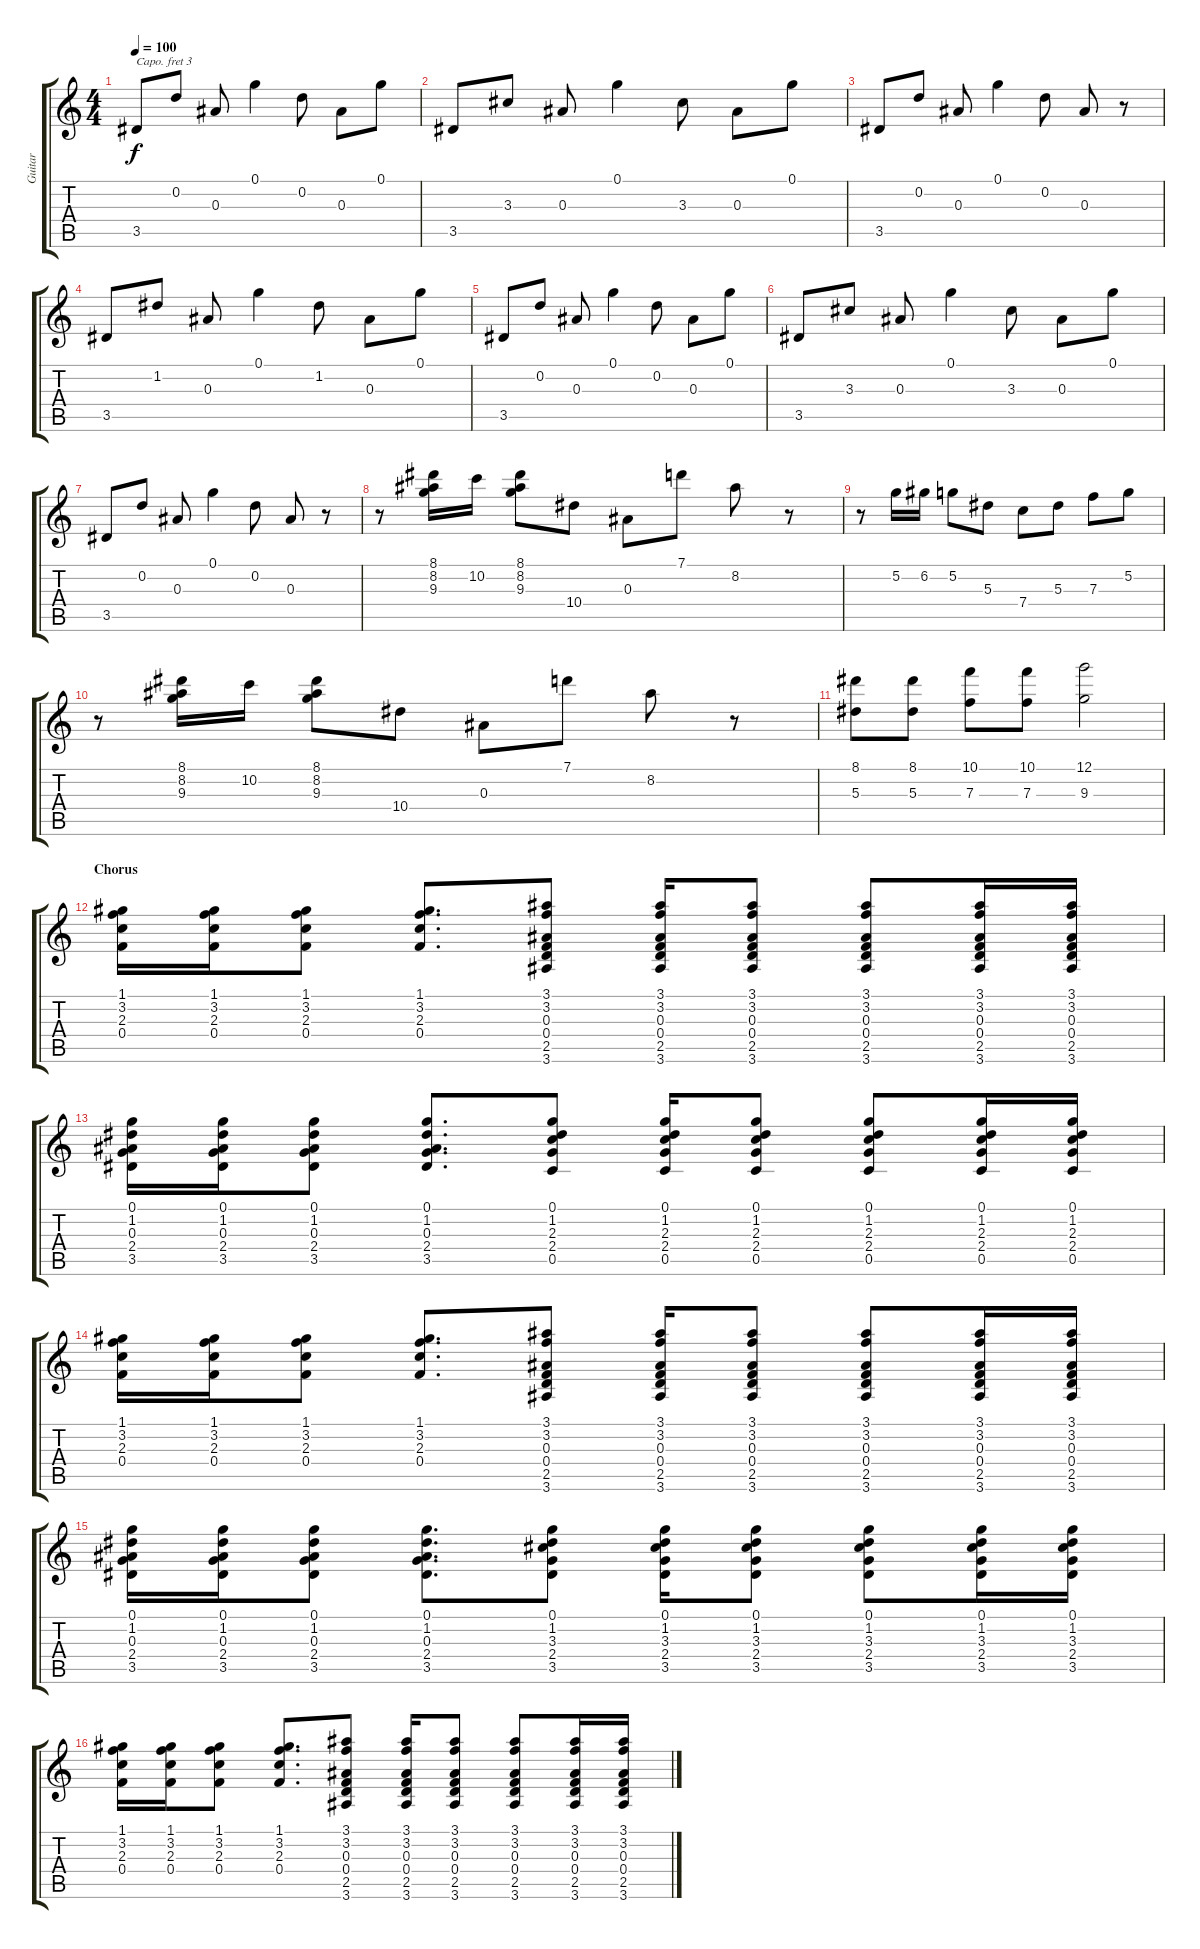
\track ("Guitar" "Guitar") {instrument electricguitarclean}
\staff {score tabs}
\capo 3
\tuning (E4 B3 G3 D3 A2 E2) {hide}
\ts (4 4)
\tempo 100
\clef g2
\ks c
3.5.8{dy f} 0.2.8 0.3.8 0.1.4 0.2.8 0.3.8 0.1.8 |
3.5.8 3.3.8 0.3.8 0.1.4 3.3.8 0.3.8 0.1.8 |
3.5.8 0.2.8 0.3.8 0.1.4 0.2.8 0.3.8 r.8 |
3.5.8 1.2.8 0.3.8 0.1.4 1.2.8 0.3.8 0.1.8 |
3.5.8 0.2.8 0.3.8 0.1.4 0.2.8 0.3.8 0.1.8 |
3.5.8 3.3.8 0.3.8 0.1.4 3.3.8 0.3.8 0.1.8 |
3.5.8 0.2.8 0.3.8 0.1.4 0.2.8 0.3.8 r.8 |
r.8 (8.1 8.2 9.3).16 10.2.16 (8.1 8.2 9.3).8 10.4.8 0.3.8 7.1.8 8.2.8 r.8 |
r.8 5.2.16 6.2.16 5.2.8 5.3.8 7.4.8 5.3.8 7.3.8 5.2.8 |
r.8 (8.1 8.2 9.3).16 10.2.16 (8.1 8.2 9.3).8 10.4.8 0.3.8 7.1.8 8.2.8 r.8 |
(8.1 5.3).8 (8.1 5.3).8 (10.1 7.3).8 (10.1 7.3).8 (12.1 9.3).2 |
\section ("" "Chorus")
(1.1 3.2 2.3 0.4).16 (1.1 3.2 2.3 0.4).16 (1.1 3.2 2.3 0.4).8 (1.1 3.2 2.3 0.4).8{d} (3.1 3.2 0.3 0.4 2.5 3.6).8 (3.1 3.2 0.3 0.4 2.5 3.6).16 (3.1 3.2 0.3 0.4 2.5 3.6).8 (3.1 3.2 0.3 0.4 2.5 3.6).8 (3.1 3.2 0.3 0.4 2.5 3.6).16 (3.1 3.2 0.3 0.4 2.5 3.6).16 |
(0.1 1.2 0.3 2.4 3.5).16 (0.1 1.2 0.3 2.4 3.5).16 (0.1 1.2 0.3 2.4 3.5).8 (0.1 1.2 0.3 2.4 3.5).8{d} (0.1 1.2 2.3 2.4 0.5).8 (0.1 1.2 2.3 2.4 0.5).16 (0.1 1.2 2.3 2.4 0.5).8 (0.1 1.2 2.3 2.4 0.5).8 (0.1 1.2 2.3 2.4 0.5).16 (0.1 1.2 2.3 2.4 0.5).16 |
(1.1 3.2 2.3 0.4).16 (1.1 3.2 2.3 0.4).16 (1.1 3.2 2.3 0.4).8 (1.1 3.2 2.3 0.4).8{d} (3.1 3.2 0.3 0.4 2.5 3.6).8 (3.1 3.2 0.3 0.4 2.5 3.6).16 (3.1 3.2 0.3 0.4 2.5 3.6).8 (3.1 3.2 0.3 0.4 2.5 3.6).8 (3.1 3.2 0.3 0.4 2.5 3.6).16 (3.1 3.2 0.3 0.4 2.5 3.6).16 |
(0.1 1.2 0.3 2.4 3.5).16 (0.1 1.2 0.3 2.4 3.5).16 (0.1 1.2 0.3 2.4 3.5).8 (0.1 1.2 0.3 2.4 3.5).8{d} (0.1 1.2 3.3 2.4 3.5).8 (0.1 1.2 3.3 2.4 3.5).16 (0.1 1.2 3.3 2.4 3.5).8 (0.1 1.2 3.3 2.4 3.5).8 (0.1 1.2 3.3 2.4 3.5).16 (0.1 1.2 3.3 2.4 3.5).16 |
(1.1 3.2 2.3 0.4).16 (1.1 3.2 2.3 0.4).16 (1.1 3.2 2.3 0.4).8 (1.1 3.2 2.3 0.4).8{d} (3.1 3.2 0.3 0.4 2.5 3.6).8 (3.1 3.2 0.3 0.4 2.5 3.6).16 (3.1 3.2 0.3 0.4 2.5 3.6).8 (3.1 3.2 0.3 0.4 2.5 3.6).8 (3.1 3.2 0.3 0.4 2.5 3.6).16 (3.1 3.2 0.3 0.4 2.5 3.6).16
